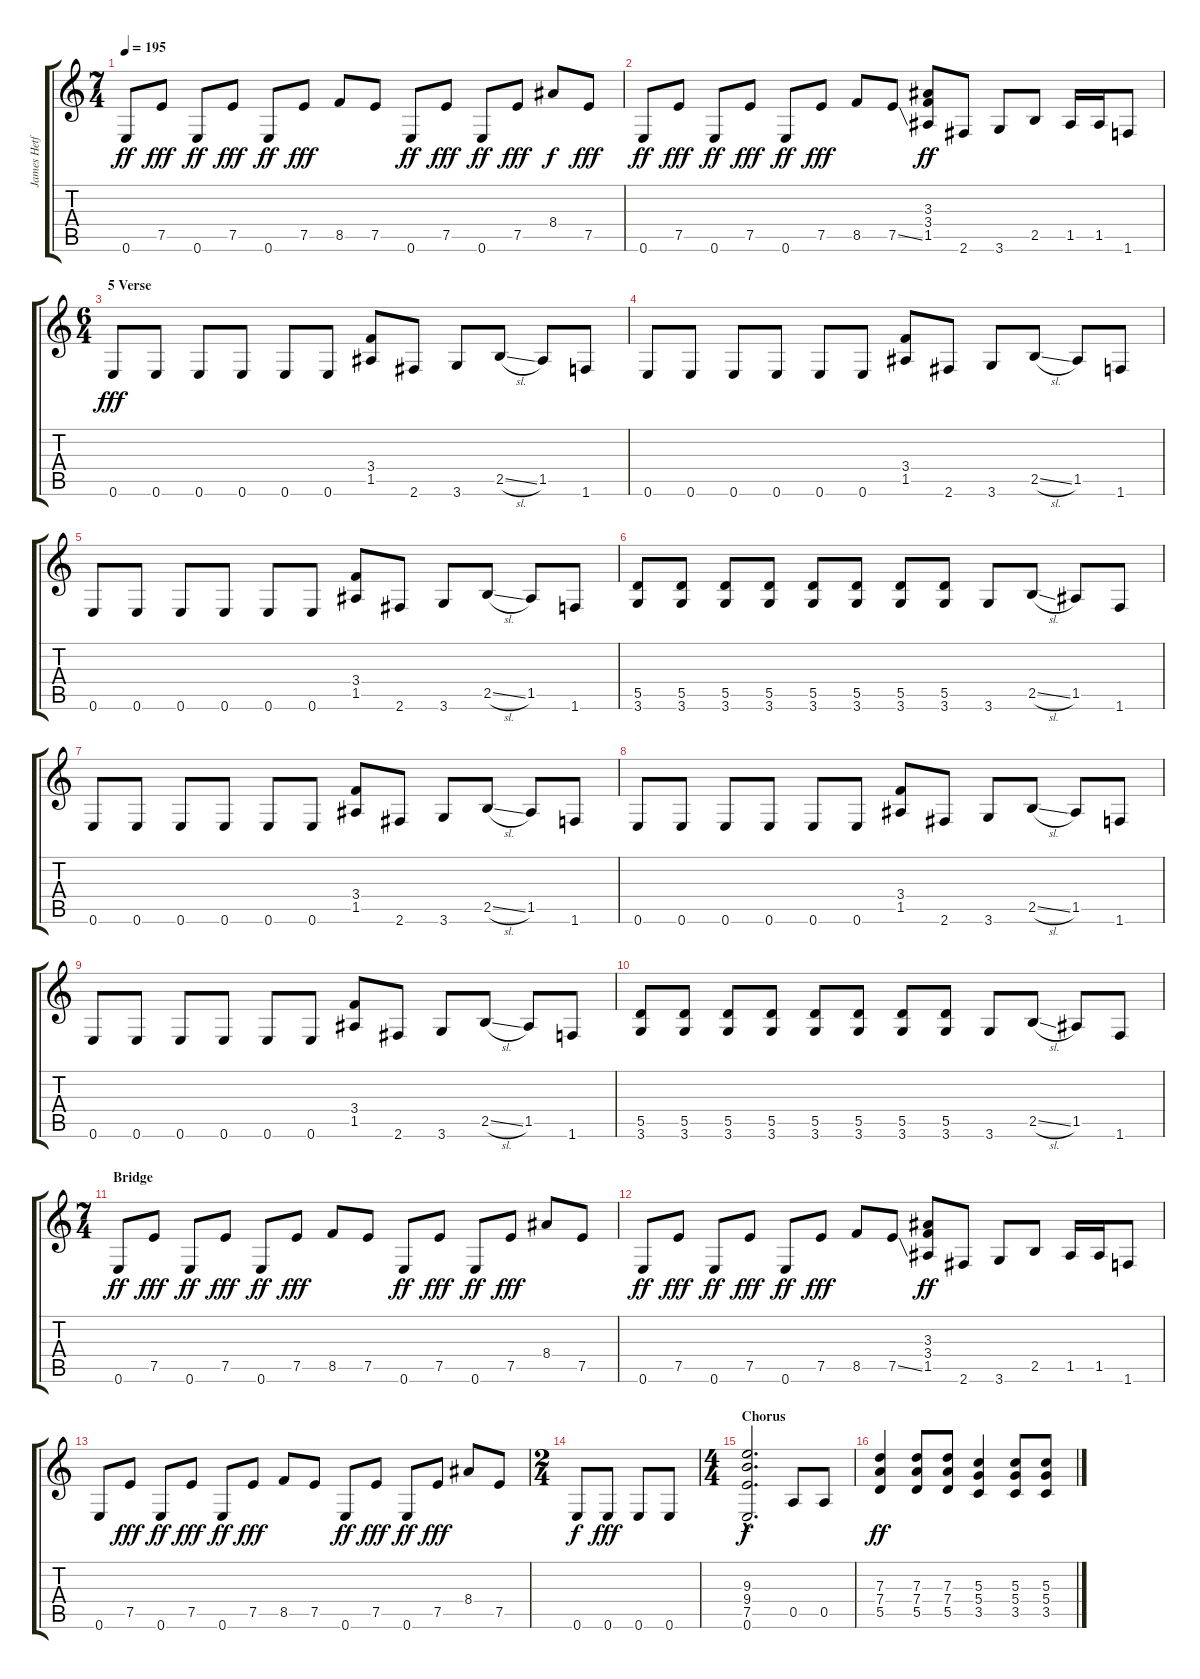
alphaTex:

\track ("James Hetfield (Guitar I)" "James Hetf") {instrument distortionguitar}
\staff {score tabs}
\tuning (E4 B3 G3 D3 A2 E2) {hide}
\ts (7 4)
\tempo 195
\clef g2
\ks c
0.6.8{dy ff} 7.5.8{dy fff} 0.6.8{dy ff} 7.5.8{dy fff} 0.6.8{dy ff} 7.5.8{dy fff} 8.5.8 7.5.8 0.6.8{dy ff} 7.5.8{dy fff} 0.6.8{dy ff} 7.5.8{dy fff} 8.4.8{dy f} 7.5.8{dy fff} |
0.6.8{dy ff} 7.5.8{dy fff} 0.6.8{dy ff} 7.5.8{dy fff} 0.6.8{dy ff} 7.5.8{dy fff} 8.5.8 7.5{ss}.8 (3.3 3.4 1.5).8{dy ff} 2.6.8 3.6.8 2.5.8 1.5.16 1.5.16 1.6.8 |
\ts (6 4)
\section ("" "5 Verse")
0.6.8{dy fff} 0.6.8 0.6.8 0.6.8 0.6.8 0.6.8 (3.4 1.5).8 2.6.8 3.6.8 2.5{sl}.8 1.5.8 1.6.8 |
0.6.8 0.6.8 0.6.8 0.6.8 0.6.8 0.6.8 (3.4 1.5).8 2.6.8 3.6.8 2.5{sl}.8 1.5.8 1.6.8 |
0.6.8 0.6.8 0.6.8 0.6.8 0.6.8 0.6.8 (3.4 1.5).8 2.6.8 3.6.8 2.5{sl}.8 1.5.8 1.6.8 |
(5.5 3.6).8 (5.5 3.6).8 (5.5 3.6).8 (5.5 3.6).8 (5.5 3.6).8 (5.5 3.6).8 (5.5 3.6).8 (5.5 3.6).8 3.6.8 2.5{sl}.8 1.5.8 1.6.8 |
0.6.8 0.6.8 0.6.8 0.6.8 0.6.8 0.6.8 (3.4 1.5).8 2.6.8 3.6.8 2.5{sl}.8 1.5.8 1.6.8 |
0.6.8 0.6.8 0.6.8 0.6.8 0.6.8 0.6.8 (3.4 1.5).8 2.6.8 3.6.8 2.5{sl}.8 1.5.8 1.6.8 |
0.6.8 0.6.8 0.6.8 0.6.8 0.6.8 0.6.8 (3.4 1.5).8 2.6.8 3.6.8 2.5{sl}.8 1.5.8 1.6.8 |
(5.5 3.6).8 (5.5 3.6).8 (5.5 3.6).8 (5.5 3.6).8 (5.5 3.6).8 (5.5 3.6).8 (5.5 3.6).8 (5.5 3.6).8 3.6.8 2.5{sl}.8 1.5.8 1.6.8 |
\ts (7 4)
\section ("" "Bridge")
0.6.8{dy ff} 7.5.8{dy fff} 0.6.8{dy ff} 7.5.8{dy fff} 0.6.8{dy ff} 7.5.8{dy fff} 8.5.8 7.5.8 0.6.8{dy ff} 7.5.8{dy fff} 0.6.8{dy ff} 7.5.8{dy fff} 8.4.8 7.5.8 |
0.6.8{dy ff} 7.5.8{dy fff} 0.6.8{dy ff} 7.5.8{dy fff} 0.6.8{dy ff} 7.5.8{dy fff} 8.5.8 7.5{ss}.8 (3.3 3.4 1.5).8{dy ff} 2.6.8 3.6.8 2.5.8 1.5.16 1.5.16 1.6.8 |
0.6.8 7.5.8{dy fff} 0.6.8{dy ff} 7.5.8{dy fff} 0.6.8{dy ff} 7.5.8{dy fff} 8.5.8 7.5.8 0.6.8{dy ff} 7.5.8{dy fff} 0.6.8{dy ff} 7.5.8{dy fff} 8.4.8 7.5.8 |
\ts (2 4)
0.6.8{dy f} 0.6.8{dy fff} 0.6.8 0.6.8 |
\ts (4 4)
\section ("" "Chorus")
(9.3{hac} 9.4{hac} 7.5{hac} 0.6{hac}).2{d dy f} 0.5.8 0.5.8 |
(7.3 7.4 5.5).4{dy ff} (7.3 7.4 5.5).8 (7.3 7.4 5.5).8 (5.3 5.4 3.5).4 (5.3 5.4 3.5).8 (5.3 5.4 3.5).8
